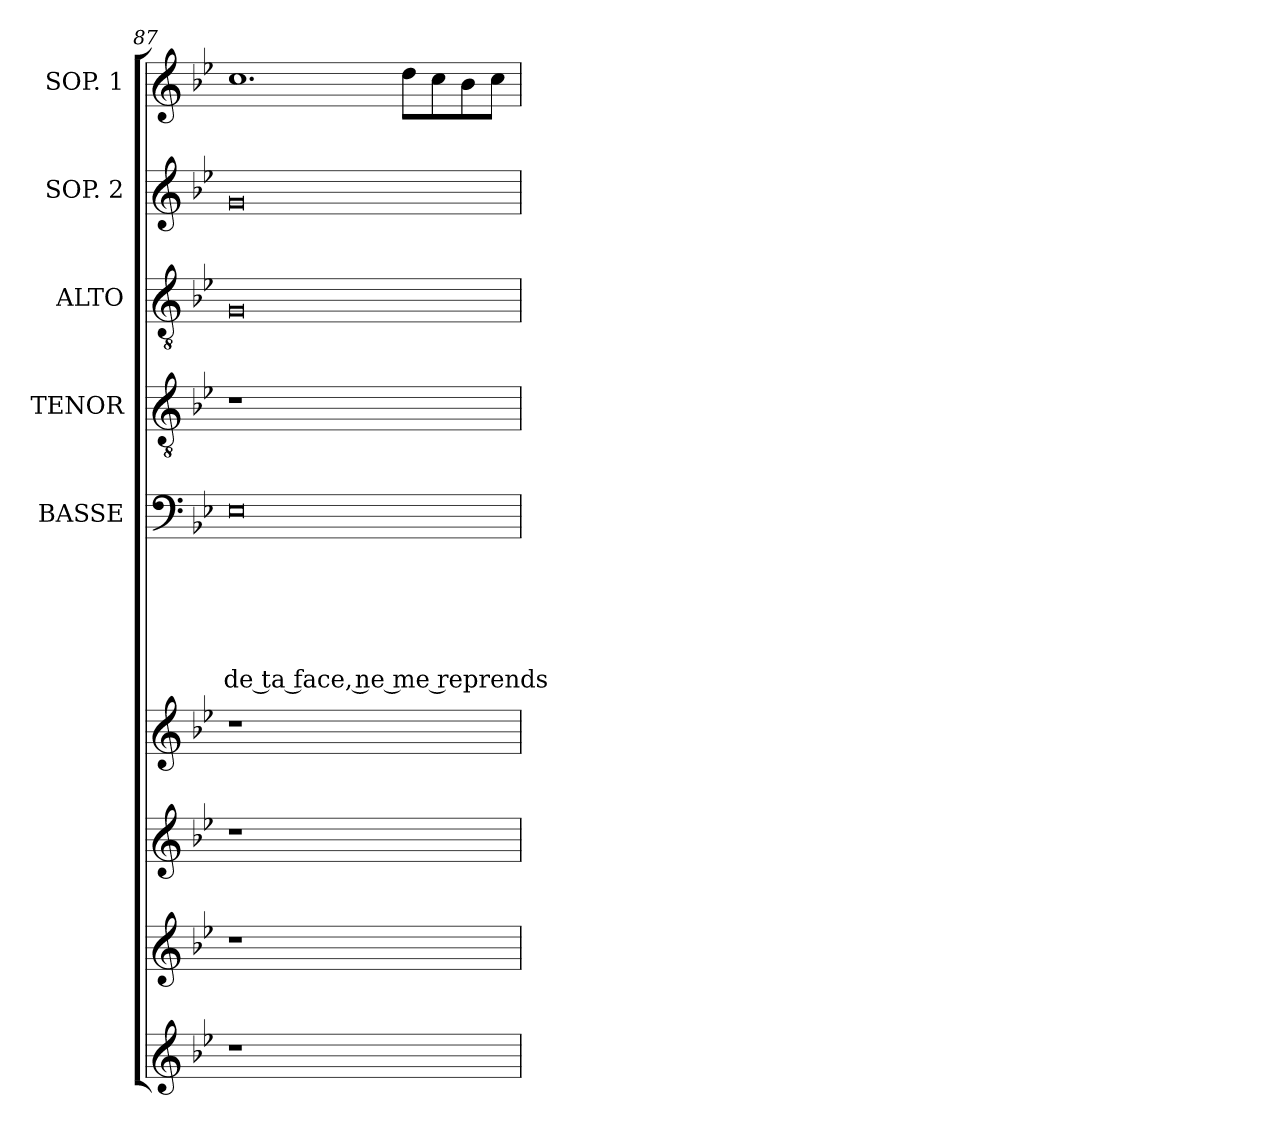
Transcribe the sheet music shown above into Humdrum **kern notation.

**kern	**kern	**kern	**kern	**kern	**text	**text	**text	**text	**text	**text	**kern	**kern	**kern	**kern
*part9	*part8	*part7	*part6	*part5	*part5	*part5	*part5	*part5	*part5	*part5	*part4	*part3	*part2	*part1
*staff9	*staff8	*staff7	*staff6	*staff5	*staff5	*staff5	*staff5	*staff5	*staff5	*staff5	*staff4	*staff3	*staff2	*staff1
*	*	*	*	*I"BASSE	*	*	*	*	*	*	*I"TENOR	*I"ALTO	*I"SOP. 2	*I"SOP. 1
*	*	*	*	*I'BAS.	*	*	*	*	*	*	*I'TEN.	*I'ALT.	*I'SOP. 2	*I'SOP. 1
*clefG2	*clefG2	*clefG2	*clefG2	*clefF4	*	*	*	*	*	*	*clefGv2	*clefGv2	*clefG2	*clefG2
*k[b-e-]	*k[b-e-]	*k[b-e-]	*k[b-e-]	*k[b-e-]	*	*	*	*	*	*	*k[b-e-]	*k[b-e-]	*k[b-e-]	*k[b-e-]
*B-:	*B-:	*B-:	*B-:	*B-:	*	*	*	*	*	*	*B-:	*B-:	*B-:	*B-:
=87	=87	=87	=87	=87	=87	=87	=87	=87	=87	=87	=87	=87	=87	=87
!	!	!	!	!	!	!	!	!	!	!LO:LY:b:rj	!	!	!	!
1r	1r	1r	1r	0E-	.	.	.	.	.	de ta face, ne me reprends	1r	0G	0g	1.cc
1ryy	1ryy	1ryy	1ryy	.	.	.	.	.	.	.	1ryy	.	.	.
.	.	.	.	.	.	.	.	.	.	.	.	.	.	8dd\L
.	.	.	.	.	.	.	.	.	.	.	.	.	.	8cc\
.	.	.	.	.	.	.	.	.	.	.	.	.	.	8b-\
.	.	.	.	.	.	.	.	.	.	.	.	.	.	8cc\J
=	=	=	=	=	=	=	=	=	=	=	=	=	=	=
*-	*-	*-	*-	*-	*-	*-	*-	*-	*-	*-	*-	*-	*-	*-
